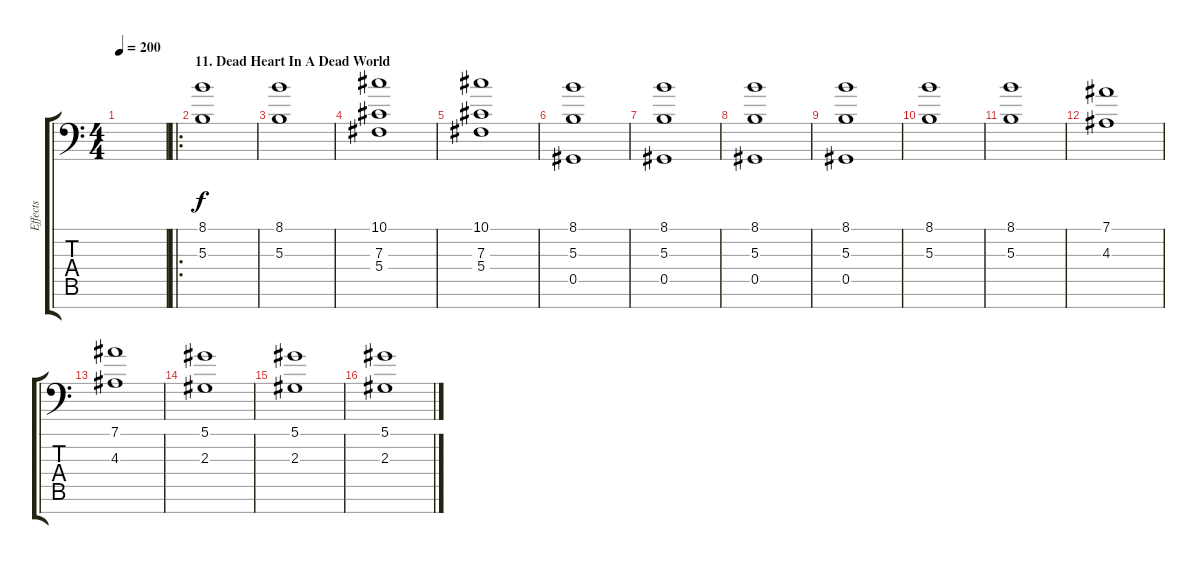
\track ("Effects" "Effects") {instrument acousticgrandpiano}
\staff {score tabs}
\tuning (Eb4 Bb3 Gb3 Db3 Ab2 Eb2 Bb1) {hide}
\ts (4 4)
\tempo 200
\clef f4
\ks c
|
\ro
\section ("" "11. Dead Heart In A Dead World")
(8.1 5.3).1 |
(8.1 5.3).1 |
(10.1 7.3 5.4).1 |
(10.1 7.3 5.4).1 |
(8.1 5.3 0.5).1 |
(8.1 5.3 0.5).1 |
(8.1 5.3 0.5).1 |
(8.1 5.3 0.5).1 |
(8.1 5.3).1 |
(8.1 5.3).1 |
(7.1 4.3).1 |
(7.1 4.3).1 |
(5.1 2.3).1 |
(5.1 2.3).1 |
(5.1 2.3).1
